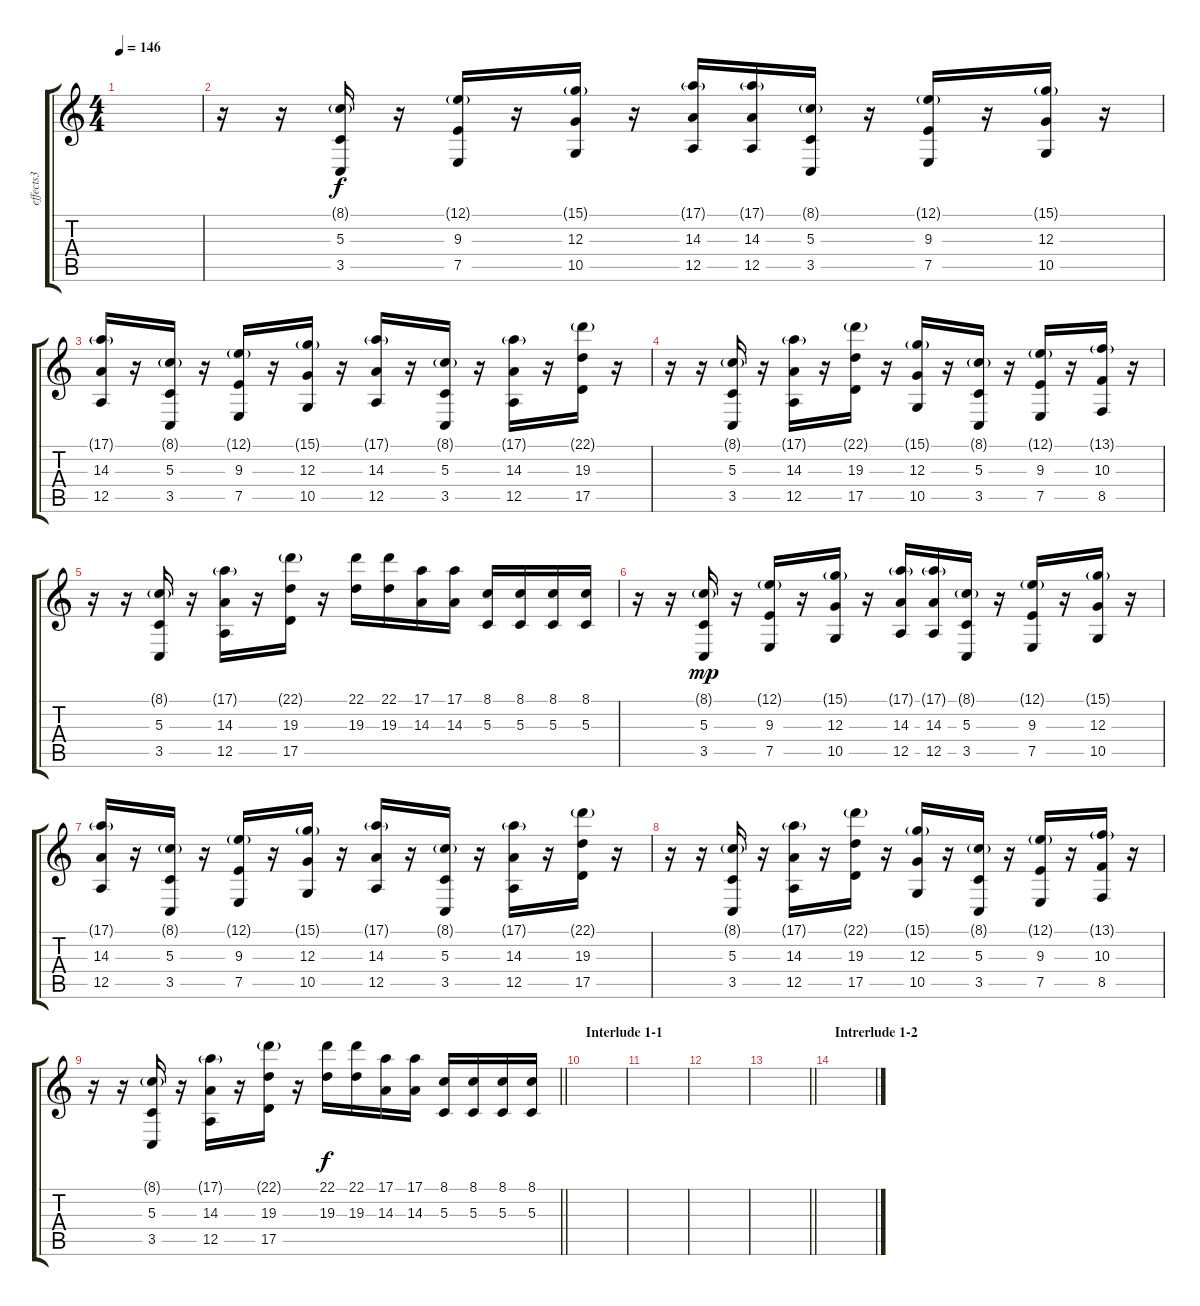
\track ("effects3" "effects3") {instrument lead6voice}
\staff {score tabs}
\tuning (E4 B3 G3 D3 A2 D2) {hide}
\ts (4 4)
\tempo 146
\clef g2
\ks c
|
r.16 r.16 (8.1{g} 5.3 3.5).16 r.16 (12.1{g} 9.3 7.5).16 r.16 (15.1{g} 12.3 10.5).16 r.16 (17.1{g} 14.3 12.5).16 (17.1{g} 14.3 12.5).16 (8.1{g} 5.3 3.5).16 r.16 (12.1{g} 9.3 7.5).16 r.16 (15.1{g} 12.3 10.5).16 r.16 |
(17.1{g} 14.3 12.5).16 r.16 (8.1{g} 5.3 3.5).16 r.16 (12.1{g} 9.3 7.5).16 r.16 (15.1{g} 12.3 10.5).16 r.16 (17.1{g} 14.3 12.5).16 r.16 (8.1{g} 5.3 3.5).16 r.16 (17.1{g} 14.3 12.5).16 r.16 (22.1{g} 19.3 17.5).16 r.16 |
r.16 r.16 (8.1{g} 5.3 3.5).16 r.16 (17.1{g} 14.3 12.5).16 r.16 (22.1{g} 19.3 17.5).16 r.16 (15.1{g} 12.3 10.5).16 r.16 (8.1{g} 5.3 3.5).16 r.16 (12.1{g} 9.3 7.5).16 r.16 (13.1{g} 10.3 8.5).16 r.16 |
r.16 r.16 (8.1{g} 5.3 3.5).16 r.16 (17.1{g} 14.3 12.5).16 r.16 (22.1{g} 19.3 17.5).16 r.16 (22.1 19.3).16{dy f} (22.1 19.3).16 (17.1 14.3).16 (17.1 14.3).16 (8.1 5.3).16 (8.1 5.3).16 (8.1 5.3).16 (8.1 5.3).16 |
r.16 r.16 (8.1{g} 5.3 3.5).16{dy mp} r.16 (12.1{g} 9.3 7.5).16 r.16 (15.1{g} 12.3 10.5).16 r.16 (17.1{g} 14.3 12.5).16 (17.1{g} 14.3 12.5).16 (8.1{g} 5.3 3.5).16 r.16 (12.1{g} 9.3 7.5).16 r.16 (15.1{g} 12.3 10.5).16 r.16 |
(17.1{g} 14.3 12.5).16 r.16 (8.1{g} 5.3 3.5).16 r.16 (12.1{g} 9.3 7.5).16 r.16 (15.1{g} 12.3 10.5).16 r.16 (17.1{g} 14.3 12.5).16 r.16 (8.1{g} 5.3 3.5).16 r.16 (17.1{g} 14.3 12.5).16 r.16 (22.1{g} 19.3 17.5).16 r.16 |
r.16 r.16 (8.1{g} 5.3 3.5).16 r.16 (17.1{g} 14.3 12.5).16 r.16 (22.1{g} 19.3 17.5).16 r.16 (15.1{g} 12.3 10.5).16 r.16 (8.1{g} 5.3 3.5).16 r.16 (12.1{g} 9.3 7.5).16 r.16 (13.1{g} 10.3 8.5).16 r.16 |
\barLineRight lightlight
r.16 r.16 (8.1{g} 5.3 3.5).16 r.16 (17.1{g} 14.3 12.5).16 r.16 (22.1{g} 19.3 17.5).16 r.16 (22.1 19.3).16{dy f} (22.1 19.3).16 (17.1 14.3).16 (17.1 14.3).16 (8.1 5.3).16 (8.1 5.3).16 (8.1 5.3).16 (8.1 5.3).16 |
\section ("" "Interlude 1-1")
|
|
|
\barLineRight lightlight
|
\section ("" "Intrerlude 1-2")
